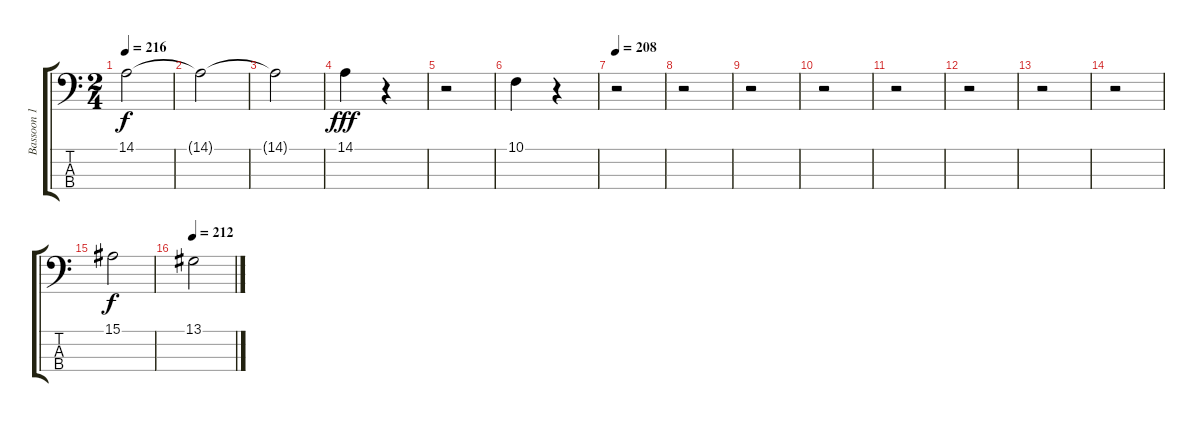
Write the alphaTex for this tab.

\track ("Bassoon 1" "Bassoon 1") {instrument bassoon}
\staff {score tabs}
\tuning (G2 D2 A1 E1) {hide}
\ts (2 4)
\tempo 216
\clef f4
\ks c
14.1{t}.2{dy f} |
14.1{t}.2 |
14.1{t}.2 |
14.1.4{dy fff} r.4 |
r.2 |
10.1.4 r.4 |
\tempo 208
r.2 |
r.2 |
r.2 |
r.2 |
r.2 |
r.2 |
r.2 |
r.2 |
15.1.2{dy f} |
\tempo 212
13.1.2
